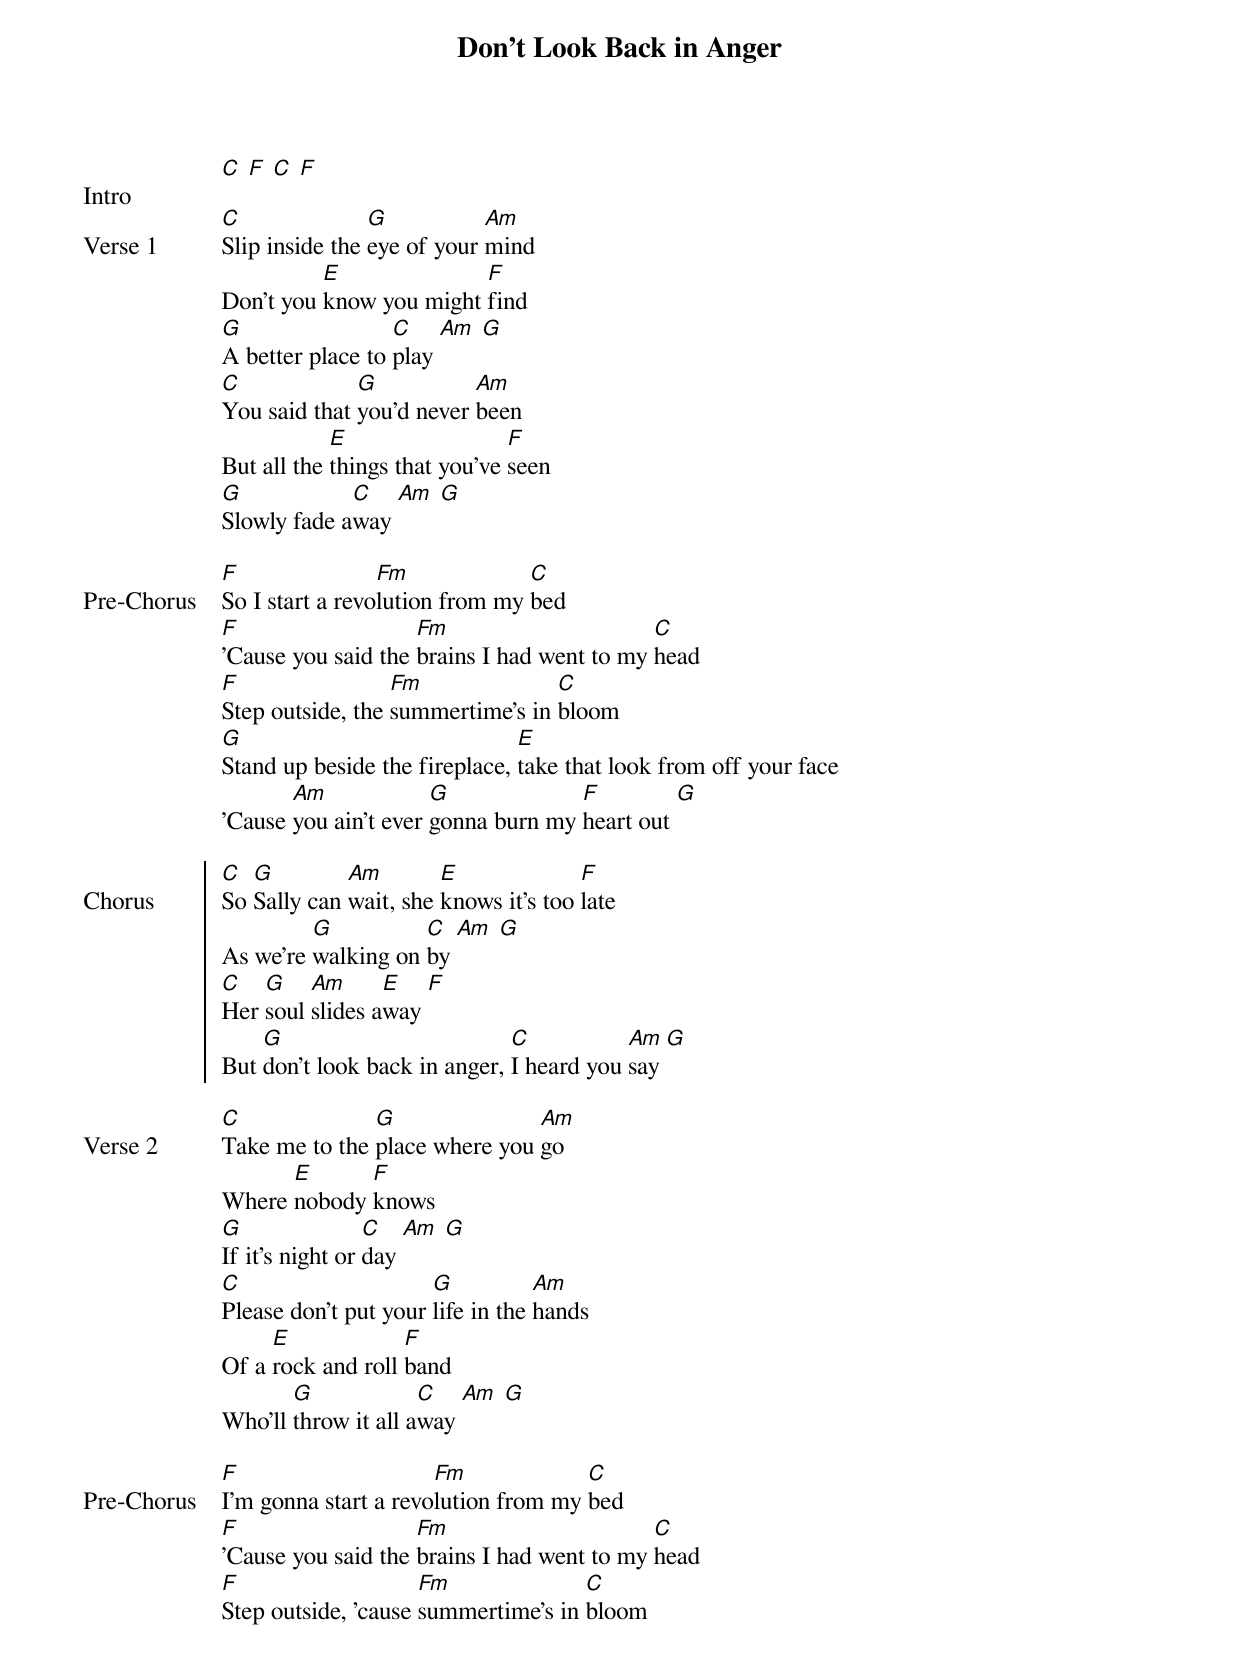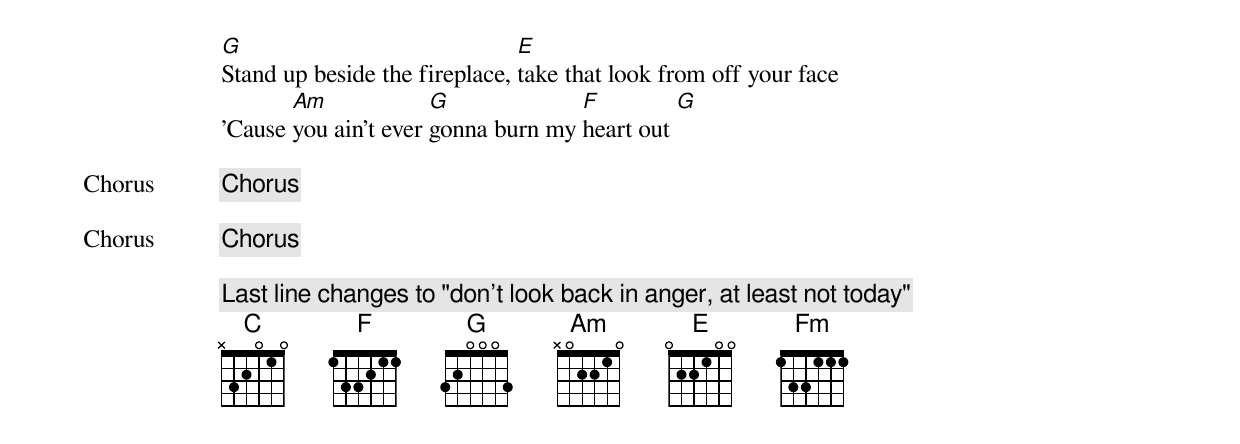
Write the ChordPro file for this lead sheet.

{title: Don't Look Back in Anger}
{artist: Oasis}
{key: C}
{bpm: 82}
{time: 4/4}
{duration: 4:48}
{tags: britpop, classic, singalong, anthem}

{start_of_verse: Intro}
[C] [F] [C] [F]
{end_of_verse}

{start_of_verse: Verse 1}
[C]Slip inside the [G]eye of your [Am]mind
Don't you [E]know you might [F]find
[G]A better place to [C]play [Am] [G]
[C]You said that [G]you'd never [Am]been
But all the [E]things that you've [F]seen
[G]Slowly fade a[C]way [Am] [G]
{end_of_verse}

{start_of_bridge: Pre-Chorus}
[F]So I start a revo[Fm]lution from my [C]bed
[F]'Cause you said the [Fm]brains I had went to my [C]head
[F]Step outside, the [Fm]summertime's in [C]bloom
[G]Stand up beside the fireplace, [E]take that look from off your face
'Cause [Am]you ain't ever [G]gonna burn my [F]heart out [G]
{end_of_bridge}

{start_of_chorus: Chorus}
[C]So [G]Sally can [Am]wait, she [E]knows it's too [F]late
As we're [G]walking on [C]by [Am] [G]
[C]Her [G]soul [Am]slides a[E]way [F]
But [G]don't look back in anger, [C]I heard you [Am]say [G]
{end_of_chorus}

{start_of_verse: Verse 2}
[C]Take me to the [G]place where you [Am]go
Where [E]nobody [F]knows
[G]If it's night or [C]day [Am] [G]
[C]Please don't put your [G]life in the [Am]hands
Of a [E]rock and roll [F]band
Who'll [G]throw it all a[C]way [Am] [G]
{end_of_verse}

{start_of_bridge: Pre-Chorus}
[F]I'm gonna start a revo[Fm]lution from my [C]bed
[F]'Cause you said the [Fm]brains I had went to my [C]head
[F]Step outside, 'cause [Fm]summertime's in [C]bloom
[G]Stand up beside the fireplace, [E]take that look from off your face
'Cause [Am]you ain't ever [G]gonna burn my [F]heart out [G]
{end_of_bridge}

{chorus}

{chorus}

{comment: Last line changes to "don't look back in anger, at least not today"}
